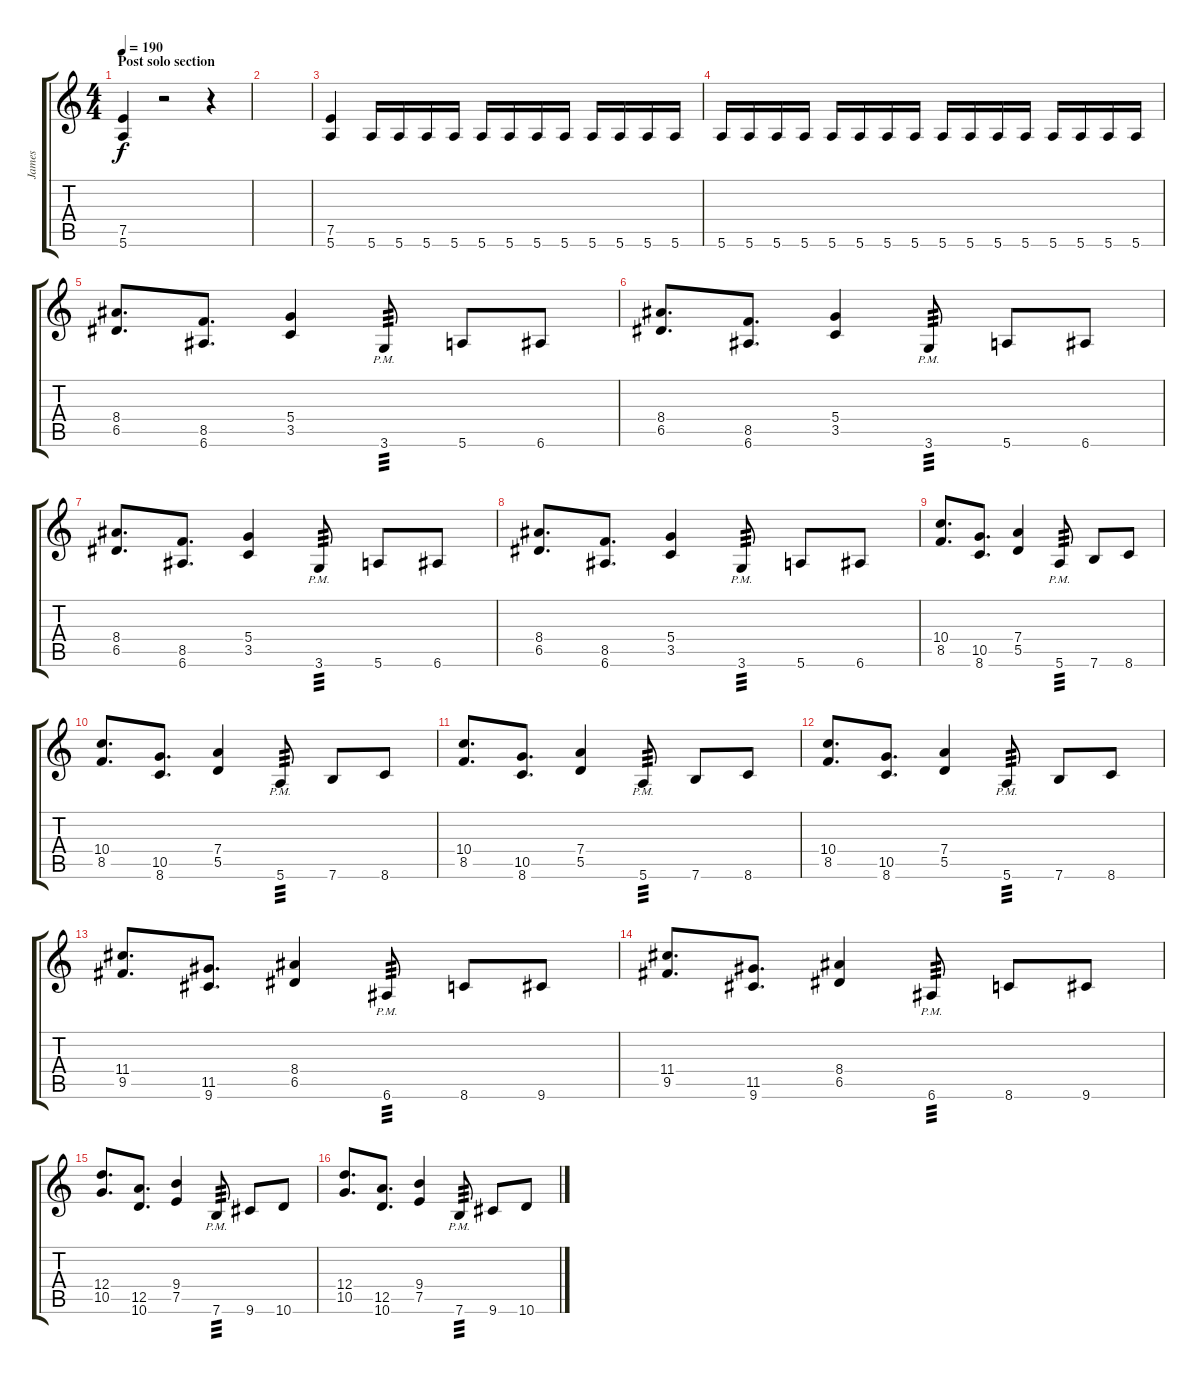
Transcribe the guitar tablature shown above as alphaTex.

\track ("James" "James") {instrument distortionguitar}
\staff {score tabs}
\tuning (E4 B3 G3 D3 A2 E2) {hide}
\ts (4 4)
\section ("" "Post solo section")
\tempo 190
\clef g2
\ks c
(7.5 5.6).4{dy f} r.2 r.4 |
|
(7.5 5.6).4 5.6.16 5.6.16 5.6.16 5.6.16 5.6.16 5.6.16 5.6.16 5.6.16 5.6.16 5.6.16 5.6.16 5.6.16 |
5.6.16 5.6.16 5.6.16 5.6.16 5.6.16 5.6.16 5.6.16 5.6.16 5.6.16 5.6.16 5.6.16 5.6.16 5.6.16 5.6.16 5.6.16 5.6.16 |
(8.4 6.5).8{d} (8.5 6.6).8{d} (5.4 3.5).4 3.6{pm}.8{tp 3} 5.6.8 6.6.8 |
(8.4 6.5).8{d} (8.5 6.6).8{d} (5.4 3.5).4 3.6{pm}.8{tp 3} 5.6.8 6.6.8 |
(8.4 6.5).8{d} (8.5 6.6).8{d} (5.4 3.5).4 3.6{pm}.8{tp 3} 5.6.8 6.6.8 |
(8.4 6.5).8{d} (8.5 6.6).8{d} (5.4 3.5).4 3.6{pm}.8{tp 3} 5.6.8 6.6.8 |
(10.4 8.5).8{d} (10.5 8.6).8{d} (7.4 5.5).4 5.6{pm}.8{tp 3} 7.6.8 8.6.8 |
(10.4 8.5).8{d} (10.5 8.6).8{d} (7.4 5.5).4 5.6{pm}.8{tp 3} 7.6.8 8.6.8 |
(10.4 8.5).8{d} (10.5 8.6).8{d} (7.4 5.5).4 5.6{pm}.8{tp 3} 7.6.8 8.6.8 |
(10.4 8.5).8{d} (10.5 8.6).8{d} (7.4 5.5).4 5.6{pm}.8{tp 3} 7.6.8 8.6.8 |
(11.4 9.5).8{d} (11.5 9.6).8{d} (8.4 6.5).4 6.6{pm}.8{tp 3} 8.6.8 9.6.8 |
(11.4 9.5).8{d} (11.5 9.6).8{d} (8.4 6.5).4 6.6{pm}.8{tp 3} 8.6.8 9.6.8 |
(12.4 10.5).8{d} (12.5 10.6).8{d} (9.4 7.5).4 7.6{pm}.8{tp 3} 9.6.8 10.6.8 |
(12.4 10.5).8{d} (12.5 10.6).8{d} (9.4 7.5).4 7.6{pm}.8{tp 3} 9.6.8 10.6.8
